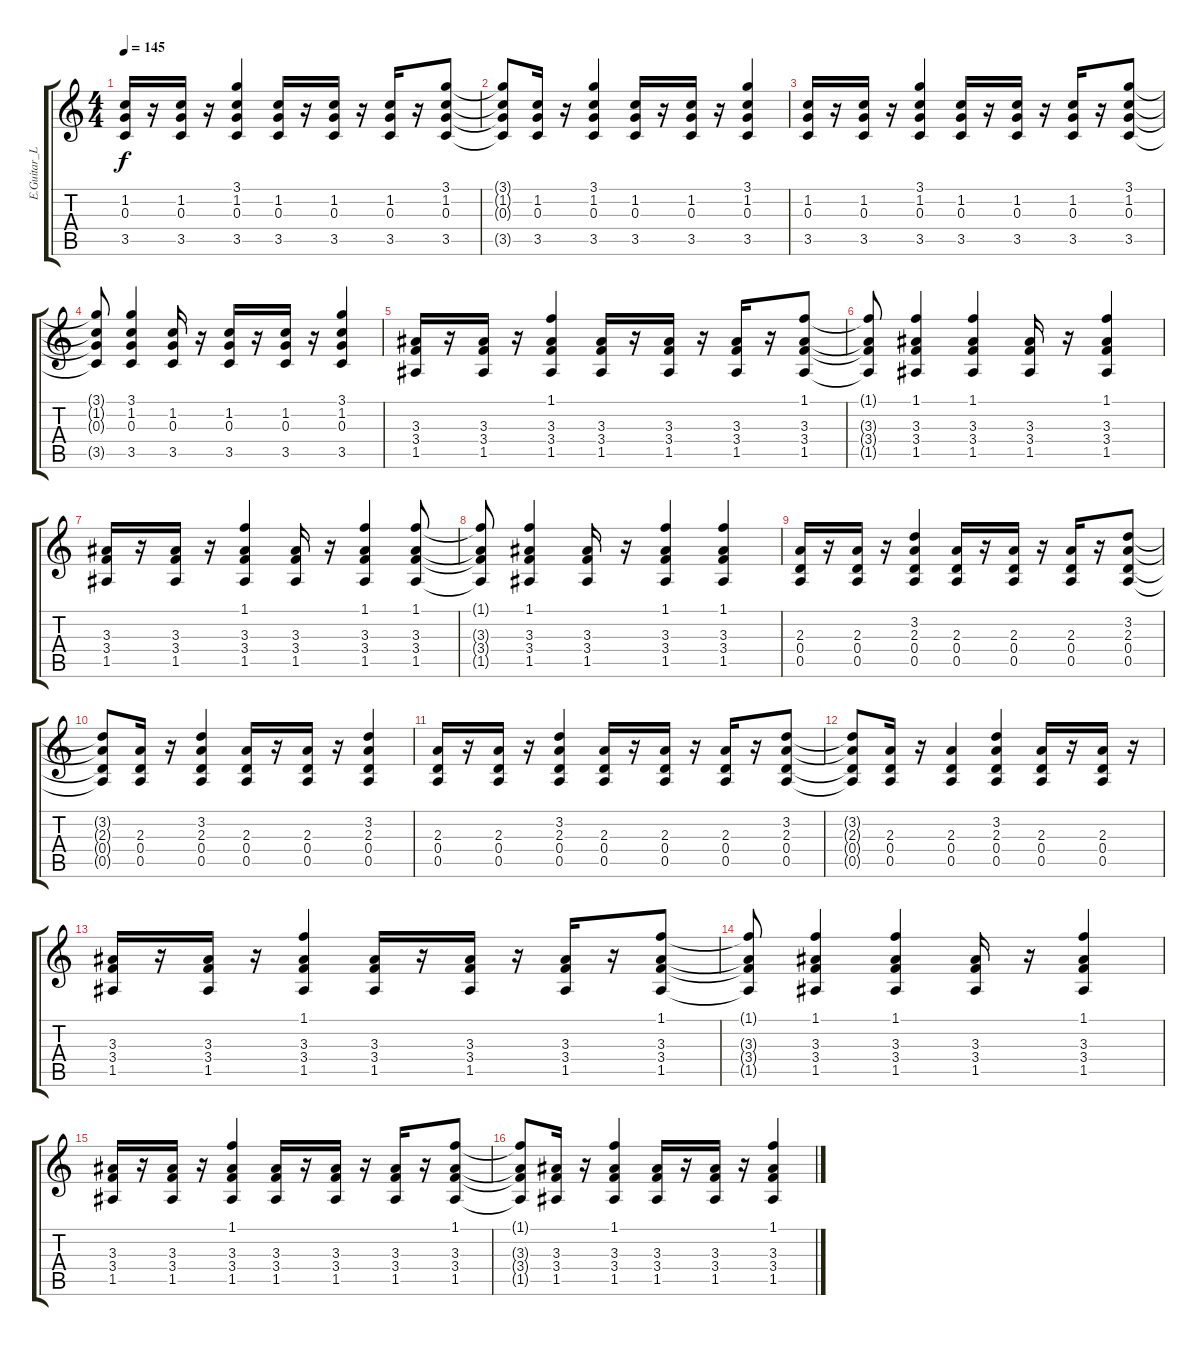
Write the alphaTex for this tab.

\track ("E.Guitar_L" "E.Guitar_L") {instrument overdrivenguitar}
\staff {score tabs}
\tuning (E4 B3 G3 D3 A2 E2) {hide}
\ts (4 4)
\tempo 145
\clef g2
\ks c
(1.2 0.3 3.5).16{dy f} r.16 (1.2 0.3 3.5).16 r.16 (3.1 1.2 0.3 3.5).4 (1.2 0.3 3.5).16 r.16 (1.2 0.3 3.5).16 r.16 (1.2 0.3 3.5).16 r.16 (3.1 1.2 0.3 3.5).8 |
(3.1{t} 1.2{t} 0.3{t} 3.5{t}).8 (1.2 0.3 3.5).16 r.16 (3.1 1.2 0.3 3.5).4 (1.2 0.3 3.5).16 r.16 (1.2 0.3 3.5).16 r.16 (3.1 1.2 0.3 3.5).4 |
(1.2 0.3 3.5).16 r.16 (1.2 0.3 3.5).16 r.16 (3.1 1.2 0.3 3.5).4 (1.2 0.3 3.5).16 r.16 (1.2 0.3 3.5).16 r.16 (1.2 0.3 3.5).16 r.16 (3.1 1.2 0.3 3.5).8 |
(3.1{t} 1.2{t} 0.3{t} 3.5{t}).8 (3.1 1.2 0.3 3.5).4 (1.2 0.3 3.5).16 r.16 (1.2 0.3 3.5).16 r.16 (1.2 0.3 3.5).16 r.16 (3.1 1.2 0.3 3.5).4 |
(3.3 3.4 1.5).16 r.16 (3.3 3.4 1.5).16 r.16 (1.1 3.3 3.4 1.5).4 (3.3 3.4 1.5).16 r.16 (3.3 3.4 1.5).16 r.16 (3.3 3.4 1.5).16 r.16 (1.1 3.3 3.4 1.5).8 |
(1.1{t} 3.3{t} 3.4{t} 1.5{t}).8 (1.1 3.3 3.4 1.5).4 (1.1 3.3 3.4 1.5).4 (3.3 3.4 1.5).16 r.16 (1.1 3.3 3.4 1.5).4 |
(3.3 3.4 1.5).16 r.16 (3.3 3.4 1.5).16 r.16 (1.1 3.3 3.4 1.5).4 (3.3 3.4 1.5).16 r.16 (1.1 3.3 3.4 1.5).4 (1.1 3.3 3.4 1.5).8 |
(1.1{t} 3.3{t} 3.4{t} 1.5{t}).8 (1.1 3.3 3.4 1.5).4 (3.3 3.4 1.5).16 r.16 (1.1 3.3 3.4 1.5).4 (1.1 3.3 3.4 1.5).4 |
(2.3 0.4 0.5).16 r.16 (2.3 0.4 0.5).16 r.16 (3.2 2.3 0.4 0.5).4 (2.3 0.4 0.5).16 r.16 (2.3 0.4 0.5).16 r.16 (2.3 0.4 0.5).16 r.16 (3.2 2.3 0.4 0.5).8 |
(3.2{t} 2.3{t} 0.4{t} 0.5{t}).8 (2.3 0.4 0.5).16 r.16 (3.2 2.3 0.4 0.5).4 (2.3 0.4 0.5).16 r.16 (2.3 0.4 0.5).16 r.16 (3.2 2.3 0.4 0.5).4 |
(2.3 0.4 0.5).16 r.16 (2.3 0.4 0.5).16 r.16 (3.2 2.3 0.4 0.5).4 (2.3 0.4 0.5).16 r.16 (2.3 0.4 0.5).16 r.16 (2.3 0.4 0.5).16 r.16 (3.2 2.3 0.4 0.5).8 |
(3.2{t} 2.3{t} 0.4{t} 0.5{t}).8 (2.3 0.4 0.5).16 r.16 (2.3 0.4 0.5).4 (3.2 2.3 0.4 0.5).4 (2.3 0.4 0.5).16 r.16 (2.3 0.4 0.5).16 r.16 |
(3.3 3.4 1.5).16 r.16 (3.3 3.4 1.5).16 r.16 (1.1 3.3 3.4 1.5).4 (3.3 3.4 1.5).16 r.16 (3.3 3.4 1.5).16 r.16 (3.3 3.4 1.5).16 r.16 (1.1 3.3 3.4 1.5).8 |
(1.1{t} 3.3{t} 3.4{t} 1.5{t}).8 (1.1 3.3 3.4 1.5).4 (1.1 3.3 3.4 1.5).4 (3.3 3.4 1.5).16 r.16 (1.1 3.3 3.4 1.5).4 |
(3.3 3.4 1.5).16 r.16 (3.3 3.4 1.5).16 r.16 (1.1 3.3 3.4 1.5).4 (3.3 3.4 1.5).16 r.16 (3.3 3.4 1.5).16 r.16 (3.3 3.4 1.5).16 r.16 (1.1 3.3 3.4 1.5).8 |
(1.1{t} 3.3{t} 3.4{t} 1.5{t}).8 (3.3 3.4 1.5).16 r.16 (1.1 3.3 3.4 1.5).4 (3.3 3.4 1.5).16 r.16 (3.3 3.4 1.5).16 r.16 (1.1 3.3 3.4 1.5).4
